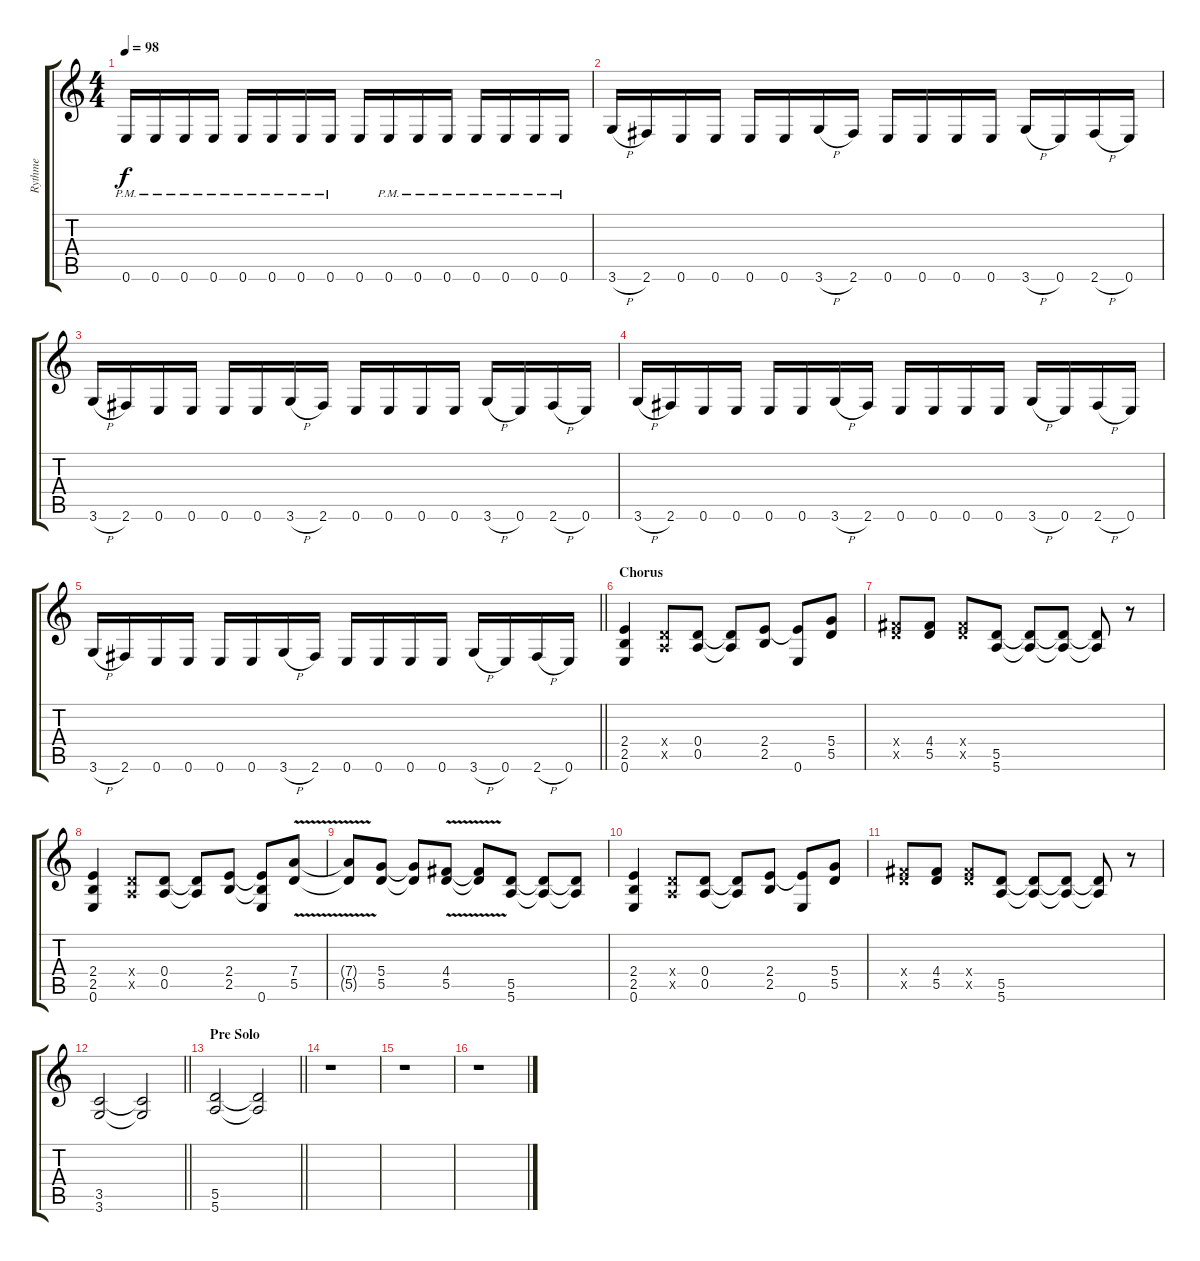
\track ("Rythme" "Rythme") {instrument overdrivenguitar}
\staff {score tabs}
\tuning (E4 B3 G3 D3 A2 E2) {hide}
\ts (4 4)
\tempo 98
\clef g2
\ks c
0.6{pm}.16{dy f} 0.6{pm}.16 0.6{pm}.16 0.6{pm}.16 0.6{pm}.16 0.6{pm}.16 0.6{pm}.16 0.6{pm}.16 0.6.16 0.6{pm}.16 0.6{pm}.16 0.6{pm}.16 0.6{pm}.16 0.6{pm}.16 0.6{pm}.16 0.6{pm}.16 |
3.6{h}.16 2.6.16 0.6.16 0.6.16 0.6.16 0.6.16 3.6{h}.16 2.6.16 0.6.16 0.6.16 0.6.16 0.6.16 3.6{h}.16 0.6.16 2.6{h}.16 0.6.16 |
3.6{h}.16 2.6.16 0.6.16 0.6.16 0.6.16 0.6.16 3.6{h}.16 2.6.16 0.6.16 0.6.16 0.6.16 0.6.16 3.6{h}.16 0.6.16 2.6{h}.16 0.6.16 |
3.6{h}.16 2.6.16 0.6.16 0.6.16 0.6.16 0.6.16 3.6{h}.16 2.6.16 0.6.16 0.6.16 0.6.16 0.6.16 3.6{h}.16 0.6.16 2.6{h}.16 0.6.16 |
\barLineRight lightlight
3.6{h}.16 2.6.16 0.6.16 0.6.16 0.6.16 0.6.16 3.6{h}.16 2.6.16 0.6.16 0.6.16 0.6.16 0.6.16 3.6{h}.16 0.6.16 2.6{h}.16 0.6.16 |
\section ("" "Chorus")
(2.4 2.5 0.6).4 (0.4{x} 0.5{x}).8 (0.4 0.5).8 (0.4{t} 0.5{t}).8 (2.4 2.5).8 (2.4{t} 0.6).8 (5.4 5.5).8 |
(4.4{x} 5.5{x}).8 (4.4 5.5).8 (4.4{x} 5.5{x}).8 (5.5 5.6).8 (5.5{t} 5.6{t}).8 (5.5{t} 5.6{t}).8 (5.5{t} 5.6{t}).8 r.8 |
(2.4 2.5 0.6).4 (0.4{x} 0.5{x}).8 (0.4 0.5).8 (0.4{t} 0.5{t}).8 (2.4 2.5).8 (2.4{t} 2.5{t} 0.6).8 (7.4{v} 5.5{v}).8 |
(7.4{v t} 5.5{v t}).8 (5.4 5.5).8 (5.4{t} 5.5{t}).8 (4.4{v} 5.5{v}).8 (4.4{v t} 5.5{v t}).8 (5.5 5.6).8 (5.5{t} 5.6{t}).8 (5.5{t} 5.6{t}).8 |
(2.4 2.5 0.6).4 (0.4{x} 0.5{x}).8 (0.4 0.5).8 (0.4{t} 0.5{t}).8 (2.4 2.5).8 (2.4{t} 0.6).8 (5.4 5.5).8 |
(4.4{x} 5.5{x}).8 (4.4 5.5).8 (4.4{x} 5.5{x}).8 (5.5 5.6).8 (5.5{t} 5.6{t}).8 (5.5{t} 5.6{t}).8 (5.5{t} 5.6{t}).8 r.8 |
\barLineRight lightlight
(3.5 3.6).2 (3.5{t} 3.6{t}).2 |
\section ("" "Pre Solo")
\barLineRight lightlight
(5.5 5.6).2 (5.5{t} 5.6{t}).2 |
r.1 |
r.1 |
r.1
